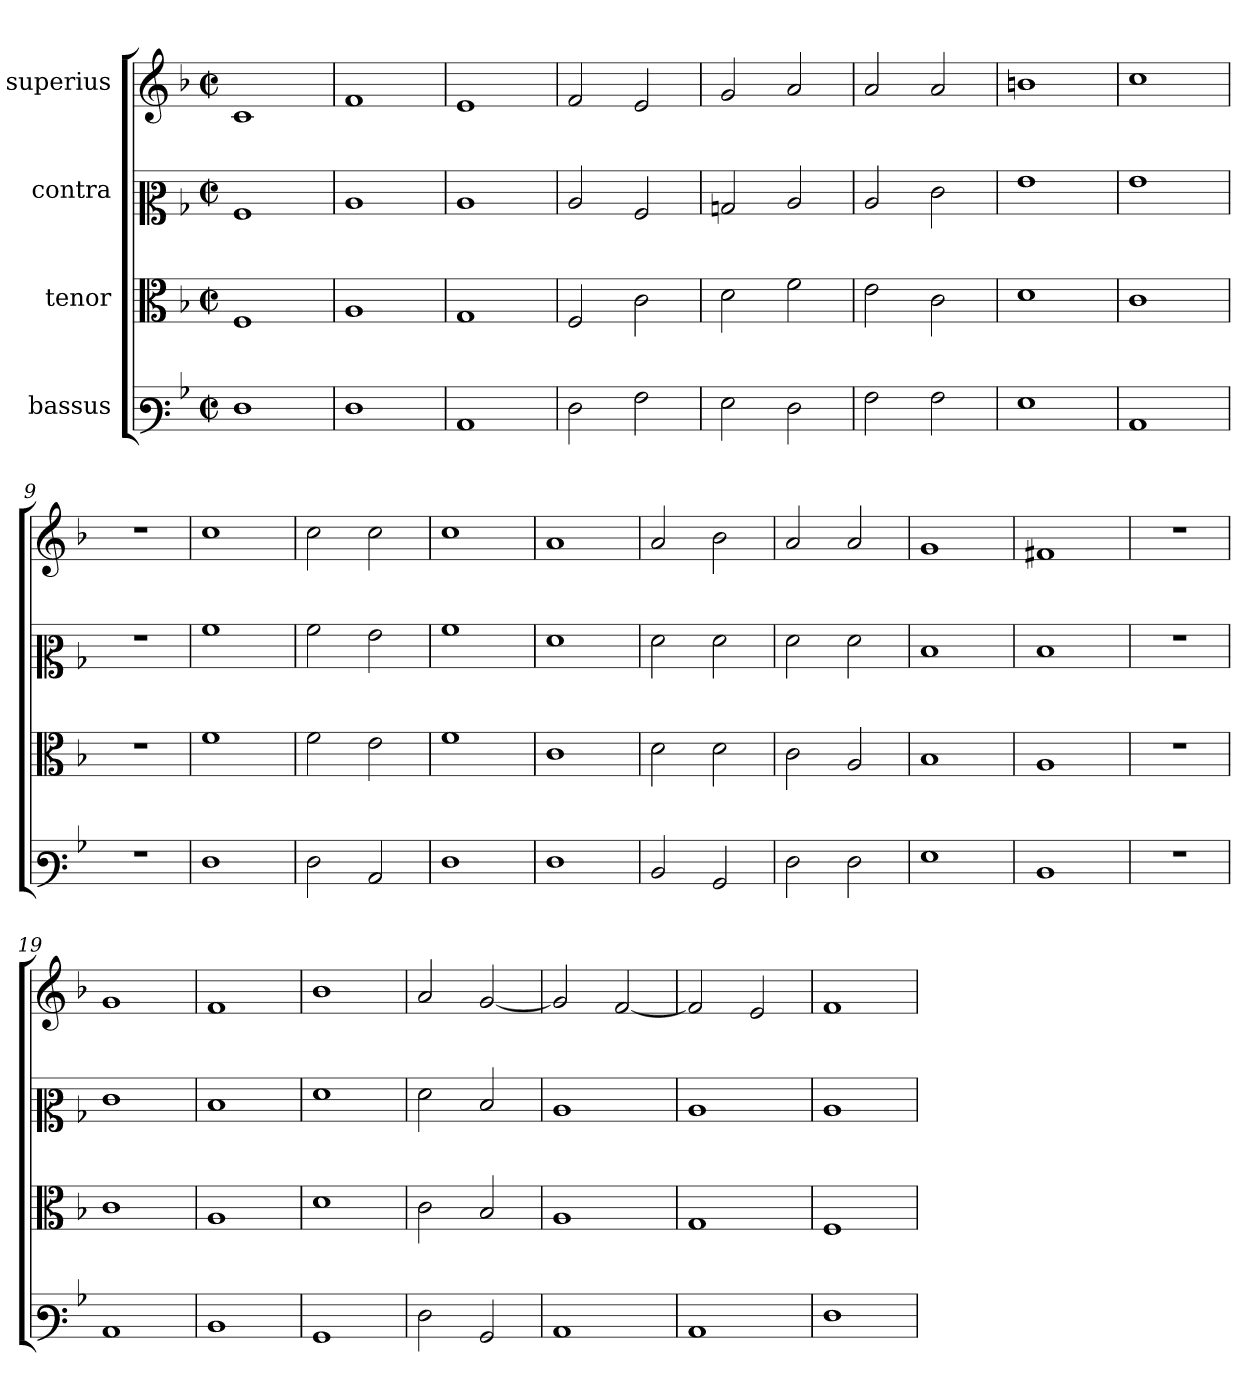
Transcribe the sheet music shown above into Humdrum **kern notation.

**kern	**kern	**kern	**kern
*part4	*part3	*part2	*part1
*staff4	*staff3	*staff2	*staff1
*I"bassus	*I"tenor	*I"contra	*I"superius
*clefF3	*clefC3	*clefC2	*clefG2
*k[b-]	*k[b-]	*k[b-]	*k[b-]
*M2/2	*M2/2	*M2/2	*M2/2
*met(c|)	*met(c|)	*met(c|)	*met(c|)
=1	=1	=1	=1
1F	1F	1A	1c
=2	=2	=2	=2
1F	1A	1c	1f
=3	=3	=3	=3
1C	1G	1c	1e
=4	=4	=4	=4
2F	2F	2c	2f
2A	2c	2A	2e
=5	=5	=5	=5
2G	2d	2Bn	2g
2F	2f	2c	2a
=6	=6	=6	=6
2A	2e	2c	2a
2A	2c	2e	2a
=7	=7	=7	=7
1G	1d	1g	1bn
=8	=8	=8	=8
1C	1c	1g	1cc
=9	=9	=9	=9
1r	1r	1r	1r
=10	=10	=10	=10
1F	1f	1a	1cc
=11	=11	=11	=11
2F	2f	2a	2cc
2C	2e	2g	2cc
=12	=12	=12	=12
1F	1f	1a	1cc
=13	=13	=13	=13
1F	1c	1f	1a
=14	=14	=14	=14
2D	2d	2f	2a
2BB-	2d	2f	2b-
=15	=15	=15	=15
2F	2c	2f	2a
2F	2A	2f	2a
=16	=16	=16	=16
1G	1B-	1d	1g
=17	=17	=17	=17
1D	1A	1d	1f#X
=18	=18	=18	=18
1r	1r	1r	1r
=19	=19	=19	=19
1C	1c	1e	1g
=20	=20	=20	=20
1D	1A	1d	1f
=21	=21	=21	=21
1BB-	1d	1f	1b-
=22	=22	=22	=22
2F	2c	2f	2a
2BB-	2B-	2d	[2g
=23	=23	=23	=23
1C	1A	1c	2g]
.	.	.	[2f
=24	=24	=24	=24
1C	1G	1c	2f]
.	.	.	2e
=25	=25	=25	=25
1F	1F	1c	1f
=	=	=	=
*-	*-	*-	*-
